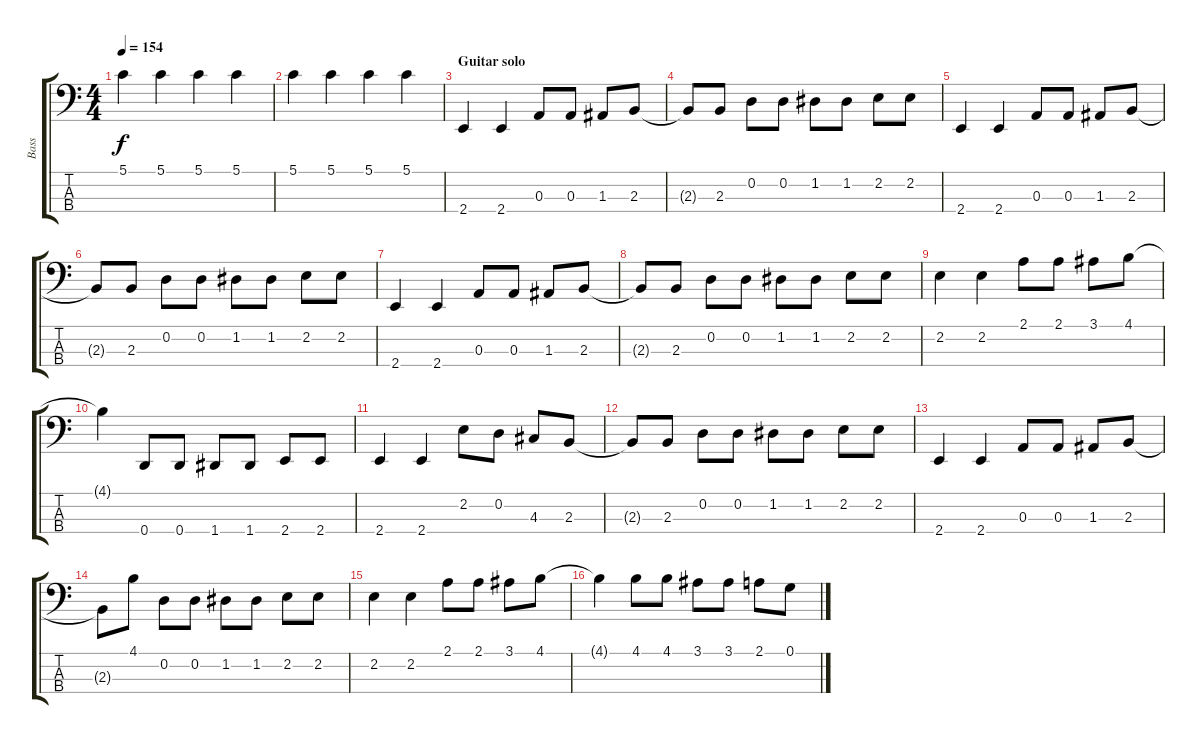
\track ("Bass" "Bass") {instrument electricbassfinger}
\staff {score tabs}
\tuning (G2 D2 A1 D1) {hide}
\ts (4 4)
\tempo 154
\clef f4
\ks c
5.1.4{dy f} 5.1.4 5.1.4 5.1.4 |
5.1.4 5.1.4 5.1.4 5.1.4 |
\section ("" "Guitar solo")
2.4.4 2.4.4 0.3.8 0.3.8 1.3.8 2.3.8 |
2.3{t}.8 2.3.8 0.2.8 0.2.8 1.2.8 1.2.8 2.2.8 2.2.8 |
2.4.4 2.4.4 0.3.8 0.3.8 1.3.8 2.3.8 |
2.3{t}.8 2.3.8 0.2.8 0.2.8 1.2.8 1.2.8 2.2.8 2.2.8 |
2.4.4 2.4.4 0.3.8 0.3.8 1.3.8 2.3.8 |
2.3{t}.8 2.3.8 0.2.8 0.2.8 1.2.8 1.2.8 2.2.8 2.2.8 |
2.2.4 2.2.4 2.1.8 2.1.8 3.1.8 4.1.8 |
4.1{t}.4 0.4.8 0.4.8 1.4.8 1.4.8 2.4.8 2.4.8 |
2.4.4 2.4.4 2.2.8 0.2.8 4.3.8 2.3.8 |
2.3{t}.8 2.3.8 0.2.8 0.2.8 1.2.8 1.2.8 2.2.8 2.2.8 |
2.4.4 2.4.4 0.3.8 0.3.8 1.3.8 2.3.8 |
2.3{t}.8 4.1.8 0.2.8 0.2.8 1.2.8 1.2.8 2.2.8 2.2.8 |
2.2.4 2.2.4 2.1.8 2.1.8 3.1.8 4.1.8 |
4.1{t}.4 4.1.8 4.1.8 3.1.8 3.1.8 2.1.8 0.1.8
